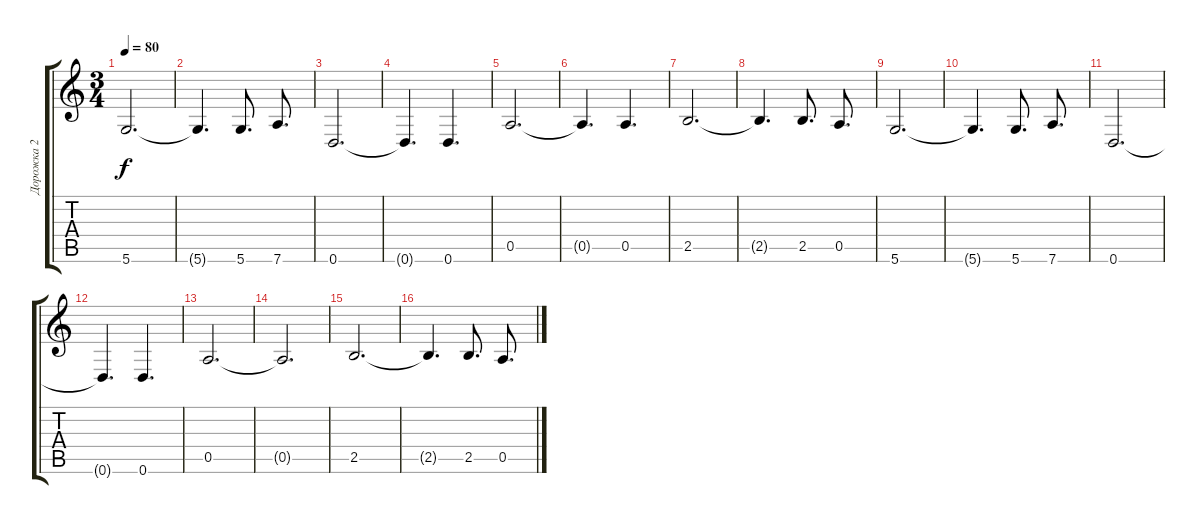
\track ("Дорожка 2" "Дорожка 2") {instrument electricguitarjazz}
\staff {score tabs}
\tuning (E4 A3 G3 D3 A2 D2) {hide}
\ts (3 4)
\tempo 80
\clef g2
\ks c
5.6.2{d dy f} |
5.6{t}.4{d} 5.6.8{d} 7.6.8{d} |
0.6.2{d} |
0.6{t}.4{d} 0.6.4{d} |
0.5.2{d} |
0.5{t}.4{d} 0.5.4{d} |
2.5.2{d instrument distortionguitar} |
2.5{t}.4{d} 2.5.8{d} 0.5.8{d} |
5.6.2{d} |
5.6{t}.4{d} 5.6.8{d} 7.6.8{d} |
0.6.2{d} |
0.6{t}.4{d} 0.6.4{d} |
0.5.2{d} |
0.5{t}.2{d} |
2.5.2{d} |
2.5{t}.4{d} 2.5.8{d} 0.5.8{d}
